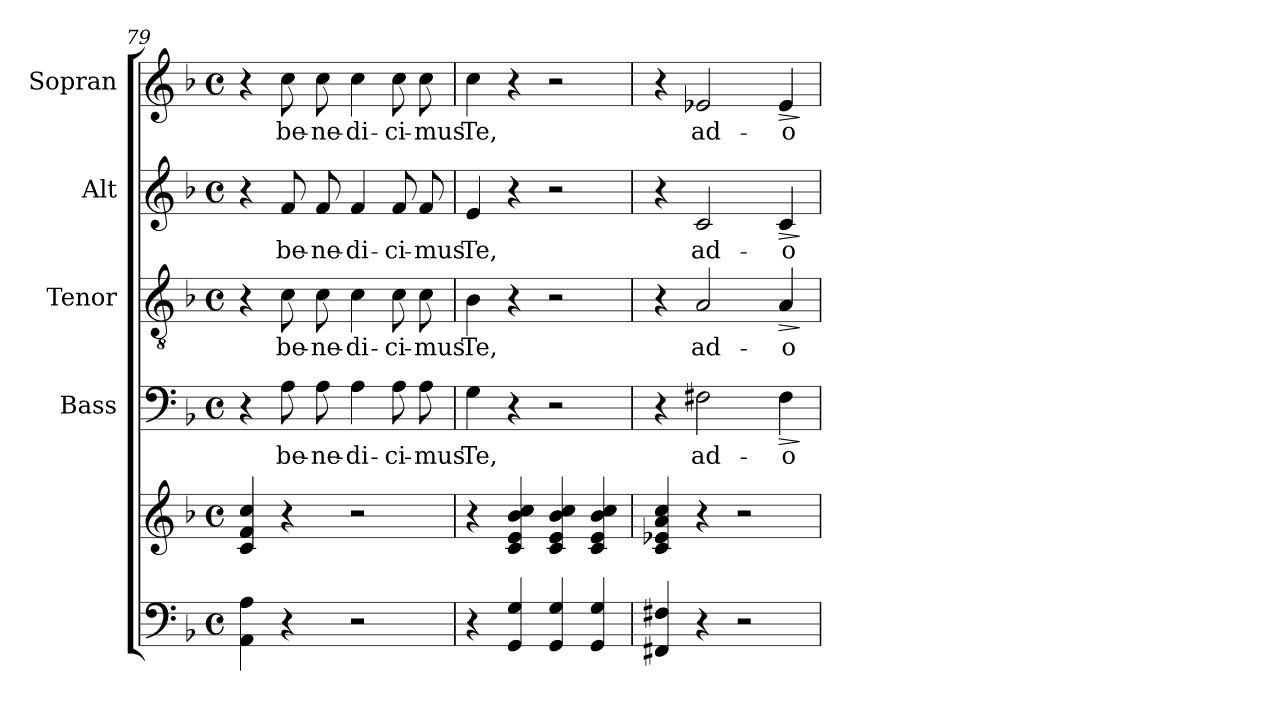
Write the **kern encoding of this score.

**kern	**kern	**kern	**text	**dynam	**kern	**text	**dynam	**kern	**text	**dynam	**kern	**text	**dynam
*part5	*part5	*part4	*part4	*part4	*part3	*part3	*part3	*part2	*part2	*part2	*part1	*part1	*part1
*staff6	*staff5	*staff4	*staff4	*staff4	*staff3	*staff3	*staff3	*staff2	*staff2	*staff2	*staff1	*staff1	*staff1
*	*	*I"Bass	*	*	*I"Tenor	*	*	*I"Alt	*	*	*I"Sopran	*	*
*	*	*I'B.	*	*	*I'T.	*	*	*I'A.	*	*	*I'S.	*	*
*clefF4	*clefG2	*clefF4	*	*	*clefGv2	*	*	*clefG2	*	*	*clefG2	*	*
*k[b-]	*k[b-]	*k[b-]	*	*	*k[b-]	*	*	*k[b-]	*	*	*k[b-]	*	*
*F:	*F:	*F:	*	*	*F:	*	*	*F:	*	*	*F:	*	*
*M4/4	*M4/4	*M4/4	*	*	*M4/4	*	*	*M4/4	*	*	*M4/4	*	*
*met(c)	*met(c)	*met(c)	*	*	*met(c)	*	*	*met(c)	*	*	*met(c)	*	*
=79	=79	=79	=79	=79	=79	=79	=79	=79	=79	=79	=79	=79	=79
4AA\ 4A\	4c/ 4f/ 4cc/	4r	.	.	4r	.	.	4r	.	.	4r	.	.
!	!	!	!LO:LY:b	!	!	!LO:LY:b	!	!	!LO:LY:b	!	!	!LO:LY:b	!
4r	4r	8A\	be-	.	8c\	be-	.	8f/	be-	.	8cc\	be-	.
!	!	!	!LO:LY:b	!	!	!LO:LY:b	!	!	!LO:LY:b	!	!	!LO:LY:b	!
.	.	8A\	-ne-	.	8c\	-ne-	.	8f/	-ne-	.	8cc\	-ne-	.
!	!	!	!LO:LY:b	!	!	!LO:LY:b	!	!	!LO:LY:b	!	!	!LO:LY:b	!
2r	2r	4A\	-di-	.	4c\	-di-	.	4f/	-di-	.	4cc\	-di-	.
!	!	!	!LO:LY:b	!	!	!LO:LY:b	!	!	!LO:LY:b	!	!	!LO:LY:b	!
.	.	8A\	-ci-	.	8c\	-ci-	.	8f/	-ci-	.	8cc\	-ci-	.
!	!	!	!LO:LY:b	!	!	!LO:LY:b	!	!	!LO:LY:b	!	!	!LO:LY:b	!
.	.	8A\	-mus	.	8c\	-mus	.	8f/	-mus	.	8cc\	-mus	.
=80	=80	=80	=80	=80	=80	=80	=80	=80	=80	=80	=80	=80	=80
!	!	!	!LO:LY:b	!	!	!LO:LY:b	!	!	!LO:LY:b	!	!	!LO:LY:b	!
4r	4r	4G\	Te,	.	4B-\	Te,	.	4e/	Te,	.	4cc\	Te,	.
4GG/ 4G/	4c/ 4e/ 4b-/ 4cc/	4r	.	.	4r	.	.	4r	.	.	4r	.	.
4GG/ 4G/	4c/ 4e/ 4b-/ 4cc/	2r	.	.	2r	.	.	2r	.	.	2r	.	.
4GG/ 4G/	4c/ 4e/ 4b-/ 4cc/	.	.	.	.	.	.	.	.	.	.	.	.
!!LO:PB:g=z
=81	=81	=81	=81	=81	=81	=81	=81	=81	=81	=81	=81	=81	=81
4FF#X/ 4F#X/	4c/ 4e-X/ 4a/ 4cc/	4r	.	.	4r	.	.	4r	.	.	4r	.	.
!	!	!	!LO:LY:b	!	!	!LO:LY:b	!	!	!LO:LY:b	!	!	!LO:LY:b	!
4r	4r	2F#X\	ad-	.	2A/	ad-	.	2c/	ad-	.	2e-X/	ad-	.
2r	2r	.	.	.	.	.	.	.	.	.	.	.	.
!	!	!	!LO:LY:b	!LO:HP:b	!	!LO:LY:b	!LO:HP:b	!	!LO:LY:b	!LO:HP:b	!	!LO:LY:b	!LO:HP:b
.	.	4F#\	-o-	>	4A/	-o-	>	4c/	-o-	>	4e-/	-o-	>
.	.	.	.	]	.	.	]	.	.	]	.	.	]
=	=	=	=	=	=	=	=	=	=	=	=	=	=
*-	*-	*-	*-	*-	*-	*-	*-	*-	*-	*-	*-	*-	*-
